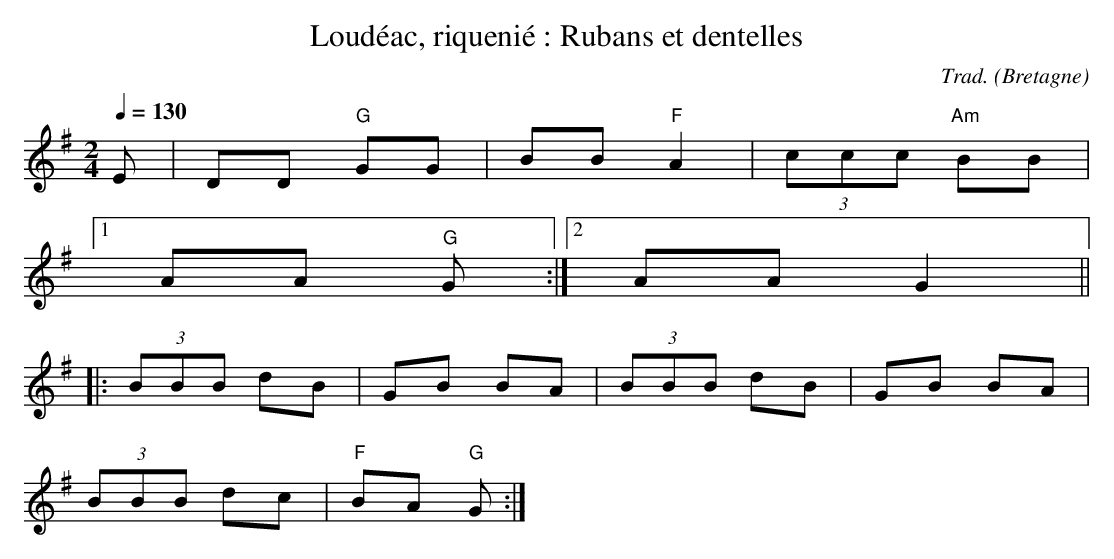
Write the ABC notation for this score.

X:1
T:Loudéac, riquenié : Rubans et dentelles
C:Trad.
O:Bretagne
M:2/4
L:1/16
Q:1/4=130
K:G
E2 | D2D2 "G"G2G2 | B2B2 "F"A4 | (3c2c2c2 "Am"B2B2 |1
A2A2 "G"G2 :|2 A2A2 G4 ||
|: (3B2B2B2 d2B2 | G2B2 B2A2 | (3B2B2B2 d2B2 | G2B2 B2A2 |
(3B2B2B2 d2c2 | "F"B2A2 "G"G2 :|
